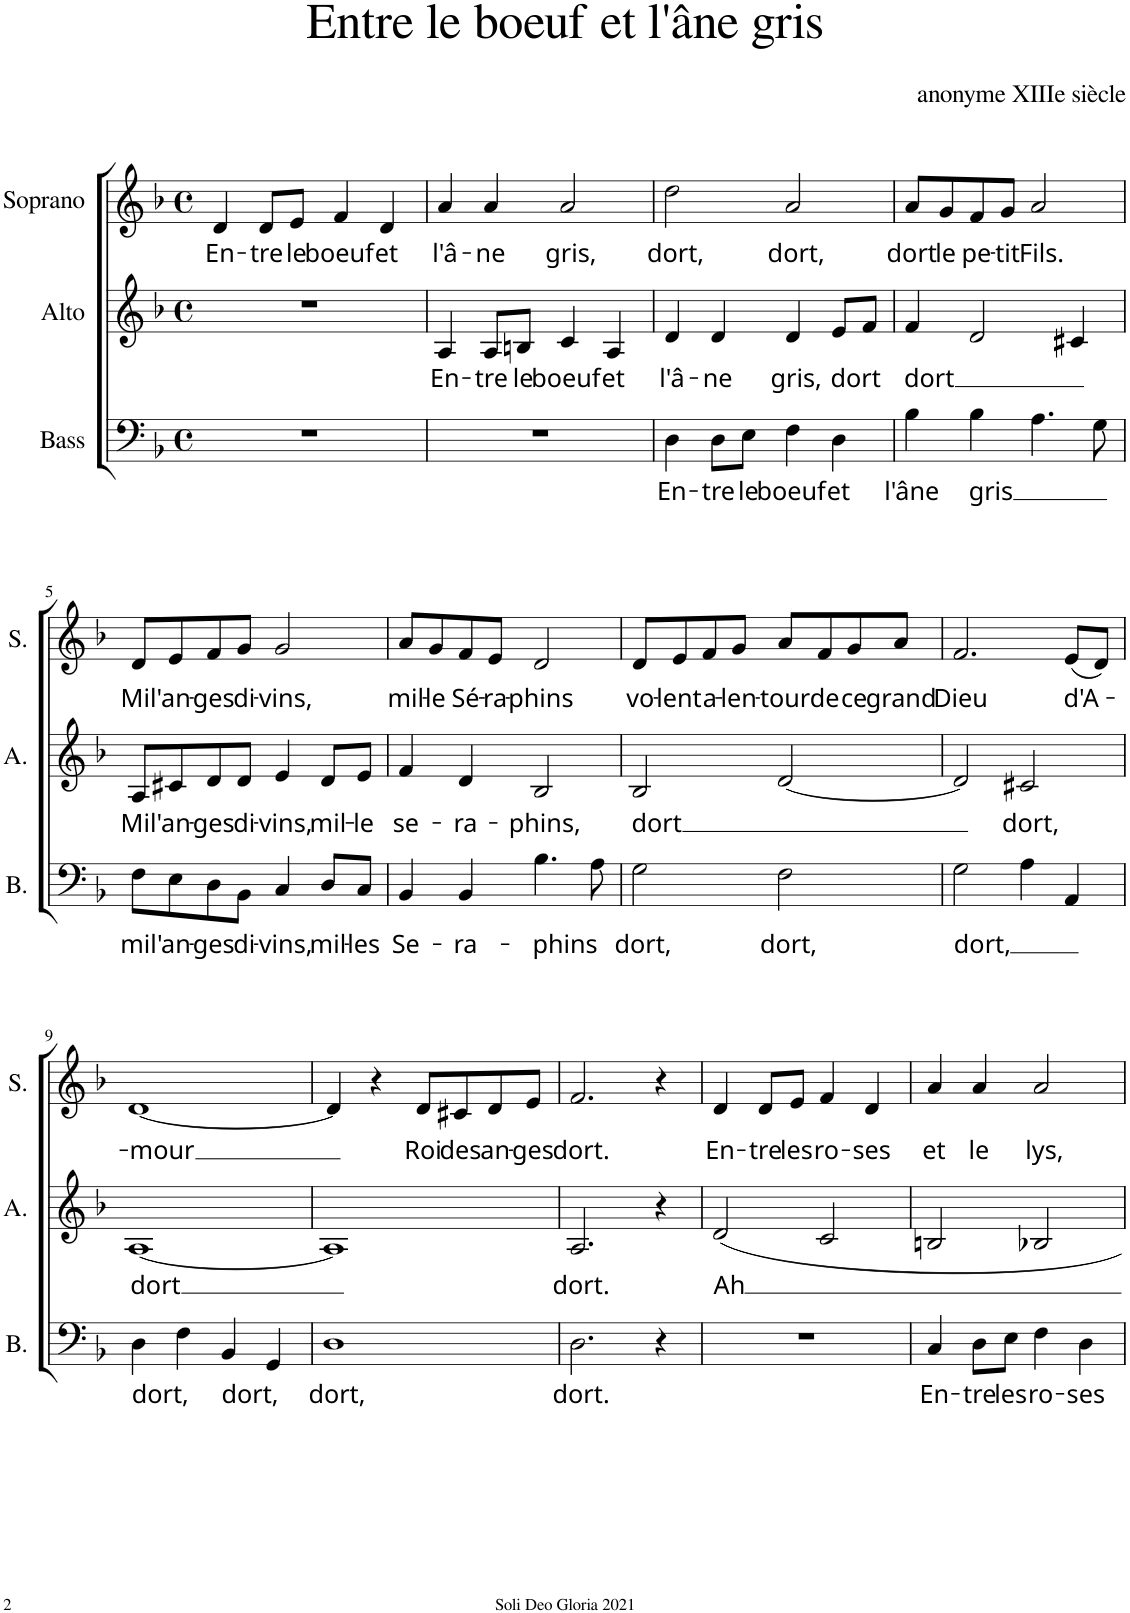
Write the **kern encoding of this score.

**kern	**text	**kern	**text	**kern	**text
*part3	*part3	*part2	*part2	*part1	*part1
*staff3	*staff3	*staff2	*staff2	*staff1	*staff1
*I"Bass	*	*I"Alto	*	*I"Soprano	*
*I'B.	*	*I'A.	*	*I'S.	*
*clefF4	*	*clefG2	*	*clefG2	*
*k[b-]	*	*k[b-]	*	*k[b-]	*
*M4/4	*	*M4/4	*	*M4/4	*
*met(c)	*	*met(c)	*	*met(c)	*
=1	=1	=1	=1	=1	=1
!	!	!	!	!	!LO:LY:b
1r	.	1r	.	4d/	En-
!	!	!	!	!	!LO:LY:b
.	.	.	.	8d/L	-tre
!	!	!	!	!	!LO:LY:b
.	.	.	.	8e/J	le
!	!	!	!	!	!LO:LY:b
.	.	.	.	4f/	boeuf
!	!	!	!	!	!LO:LY:b
.	.	.	.	4d/	et
=2	=2	=2	=2	=2	=2
!	!	!	!LO:LY:b	!	!LO:LY:b
1r	.	4A/	En-	4a/	l'â-
!	!	!	!LO:LY:b	!	!LO:LY:b
.	.	8A/L	-tre	4a/	-ne
!	!	!	!LO:LY:b	!	!
.	.	8Bn/J	le	.	.
!	!	!	!LO:LY:b	!	!LO:LY:b
.	.	4c/	boeuf	2a/	gris,
!	!	!	!LO:LY:b	!	!
.	.	4A/	et	.	.
=3	=3	=3	=3	=3	=3
!	!LO:LY:b	!	!LO:LY:b	!	!LO:LY:b
4D\	En-	4d/	l'â-	2dd\	dort,
!	!LO:LY:b	!	!LO:LY:b	!	!
8D\L	-tre	4d/	-ne	.	.
!	!LO:LY:b	!	!	!	!
8E\J	le	.	.	.	.
!	!LO:LY:b	!	!LO:LY:b	!	!LO:LY:b
4F\	boeuf	4d/	gris,	2a/	dort,
!	!LO:LY:b	!	!LO:LY:b	!	!
4D\	et	8e/L	dort	.	.
.	.	8f/J	.	.	.
=4	=4	=4	=4	=4	=4
!	!LO:LY:b	!	!LO:LY:b	!	!LO:LY:b
4B-\	l'âne	4f/	dort	8a/L	dort
!	!	!	!	!	!LO:LY:b
.	.	.	.	8g/	le
!	!LO:LY:b	!	!	!	!LO:LY:b
4B-\	gris	2d/	.	8f/	pe-
!	!	!	!	!	!LO:LY:b
.	.	.	.	8g/J	-tit
!	!	!	!	!	!LO:LY:b
4.A\	.	.	.	2a/	Fils.
.	.	4c#X/	.	.	.
8G\	.	.	.	.	.
!!LO:LB:g=z
=5	=5	=5	=5	=5	=5
!	!LO:LY:b	!	!LO:LY:b	!	!LO:LY:b
8F\L	mil'	8A/L	Mil'	8d/L	Mil'
!	!LO:LY:b	!	!LO:LY:b	!	!LO:LY:b
8E\	an-	8c#X/	an-	8e/	an-
!	!LO:LY:b	!	!LO:LY:b	!	!LO:LY:b
8D\	-ges	8d/	-ges	8f/	-ges
!	!LO:LY:b	!	!LO:LY:b	!	!LO:LY:b
8BB-\J	di-	8d/J	di-	8g/J	di-
!	!LO:LY:b	!	!LO:LY:b	!	!LO:LY:b
4C/	-vins,	4e/	-vins,	2g/	-vins,
!	!LO:LY:b	!	!LO:LY:b	!	!
8D/L	mil-	8d/L	mil-	.	.
!	!LO:LY:b	!	!LO:LY:b	!	!
8C/J	-les	8e/J	-le	.	.
=6	=6	=6	=6	=6	=6
!	!LO:LY:b	!	!LO:LY:b	!	!LO:LY:b
4BB-/	Se-	4f/	se-	8a/L	mil-
!	!	!	!	!	!LO:LY:b
.	.	.	.	8g/	-le
!	!LO:LY:b	!	!LO:LY:b	!	!LO:LY:b
4BB-/	-ra-	4d/	-ra-	8f/	Sé-
!	!	!	!	!	!LO:LY:b
.	.	.	.	8e/J	-ra-
!	!LO:LY:b	!	!LO:LY:b	!	!LO:LY:b
4.B-\	-phins	2B-/	-phins,	2d/	-phins
8A\	.	.	.	.	.
=7	=7	=7	=7	=7	=7
!	!LO:LY:b	!	!LO:LY:b	!	!LO:LY:b
2G\	dort,	2B-/	dort	8d/L	vo-
!	!	!	!	!	!LO:LY:b
.	.	.	.	8e/	-lent
!	!	!	!	!	!LO:LY:b
.	.	.	.	8f/	a-
!	!	!	!	!	!LO:LY:b
.	.	.	.	8g/J	-len-
!	!LO:LY:b	!	!	!	!LO:LY:b
2F\	dort,	[2d/	.	8a/L	-tour
!	!	!	!	!	!LO:LY:b
.	.	.	.	8f/	de
!	!	!	!	!	!LO:LY:b
.	.	.	.	8g/	ce
!	!	!	!	!	!LO:LY:b
.	.	.	.	8a/J	grand
=8	=8	=8	=8	=8	=8
!	!LO:LY:b	!	!	!	!LO:LY:b
2G\	dort,	2d/]	.	2.f/	Dieu
!	!	!	!LO:LY:b	!	!
4A\	.	2c#X/	dort,	.	.
!	!	!	!	!	!LO:LY:b
4AA/	.	.	.	(8e/L	d'A-
.	.	.	.	8d/J)	.
!!LO:LB:g=z
=9	=9	=9	=9	=9	=9
!	!LO:LY:b	!	!LO:LY:b	!	!LO:LY:b
4D\	dort,	[1A	dort	[1d	-mour
4F\	.	.	.	.	.
!	!LO:LY:b	!	!	!	!
4BB-/	dort,	.	.	.	.
4GG/	.	.	.	.	.
=10	=10	=10	=10	=10	=10
!	!LO:LY:b	!	!	!	!
1D	dort,	1A]	.	4d/]	.
.	.	.	.	4r	.
!	!	!	!	!	!LO:LY:b
.	.	.	.	8d/L	Roi
!	!	!	!	!	!LO:LY:b
.	.	.	.	8c#X/	des
!	!	!	!	!	!LO:LY:b
.	.	.	.	8d/	an-
!	!	!	!	!	!LO:LY:b
.	.	.	.	8e/J	-ges
=11	=11	=11	=11	=11	=11
!	!LO:LY:b	!	!LO:LY:b	!	!LO:LY:b
2.D\	dort.	2.A/	dort.	2.f/	dort.
4r	.	4r	.	4r	.
=12	=12	=12	=12	=12	=12
!	!	!	!LO:LY:b	!	!LO:LY:b
1r	.	2d/	Ah	4d/	En-
!	!	!	!	!	!LO:LY:b
.	.	.	.	8d/L	-tre
!	!	!	!	!	!LO:LY:b
.	.	.	.	8e/J	les
!	!	!	!	!	!LO:LY:b
.	.	2c/	.	4f/	ro-
!	!	!	!	!	!LO:LY:b
.	.	.	.	4d/	-ses
=13	=13	=13	=13	=13	=13
!	!LO:LY:b	!	!	!	!LO:LY:b
4C/	En-	2Bn/	.	4a/	et
!	!LO:LY:b	!	!	!	!LO:LY:b
8D\L	-tre	.	.	4a/	le
!	!LO:LY:b	!	!	!	!
8E\J	les	.	.	.	.
!	!LO:LY:b	!	!	!	!LO:LY:b
4F\	ro-	2B-X/	.	2a/	lys,
!	!LO:LY:b	!	!	!	!
4D\	-ses	.	.	.	.
=	=	=	=	=	=
*-	*-	*-	*-	*-	*-
